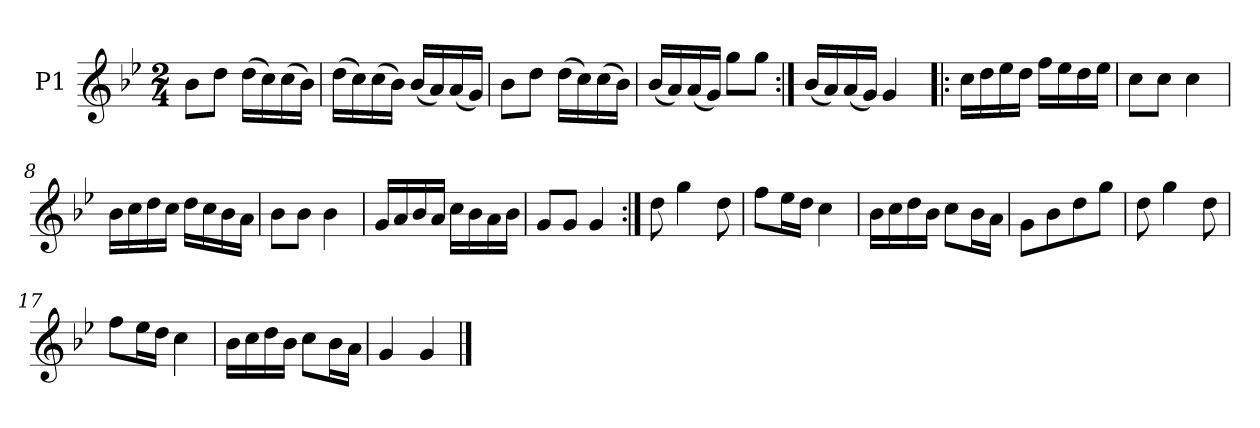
**kern
*part1
*staff1
*I"P1
*clefG2
*k[b-e-]
*g:
*M2/4
=1
8b-L
8ddJ
(16ddLL
16cc)
(16cc
16b-JJ)
=2
(16ddLL
16cc)
(16cc
16b-JJ)
(16b-LL
16a)
(16a
16gJJ)
=3
8b-L
8ddJ
(16ddLL
16cc)
(16cc
16b-JJ)
=4
(16b-LL
16a)
(16a
16gJJ)
8ggL
8ggJ
=5:|!
(16b-LL
16a)
(16a
16gJJ)
4g
=6!|:
16ccLL
16dd
16ee-
16ddJJ
16ffLL
16ee-
16dd
16ee-JJ
=7
8ccL
8ccJ
4cc
=8
16b-LL
16cc
16dd
16ccJJ
16ddLL
16cc
16b-
16aJJ
=9
8b-L
8b-J
4b-
=10
16gLL
16a
16b-
16aJJ
16ccLL
16b-
16a
16b-JJ
=11
8gL
8gJ
4g
=12:|!
8dd
4gg
8dd
=13
8ffL
16ee-L
16ddJJ
4cc
=14
16b-LL
16cc
16dd
16b-JJ
8ccL
16b-L
16aJJ
=15
8gL
8b-
8dd
8ggJ
=16
8dd
4gg
8dd
=17
8ffL
16ee-L
16ddJJ
4cc
=18
16b-LL
16cc
16dd
16b-JJ
8ccL
16b-L
16aJJ
=19
4g
4g
==
*-
